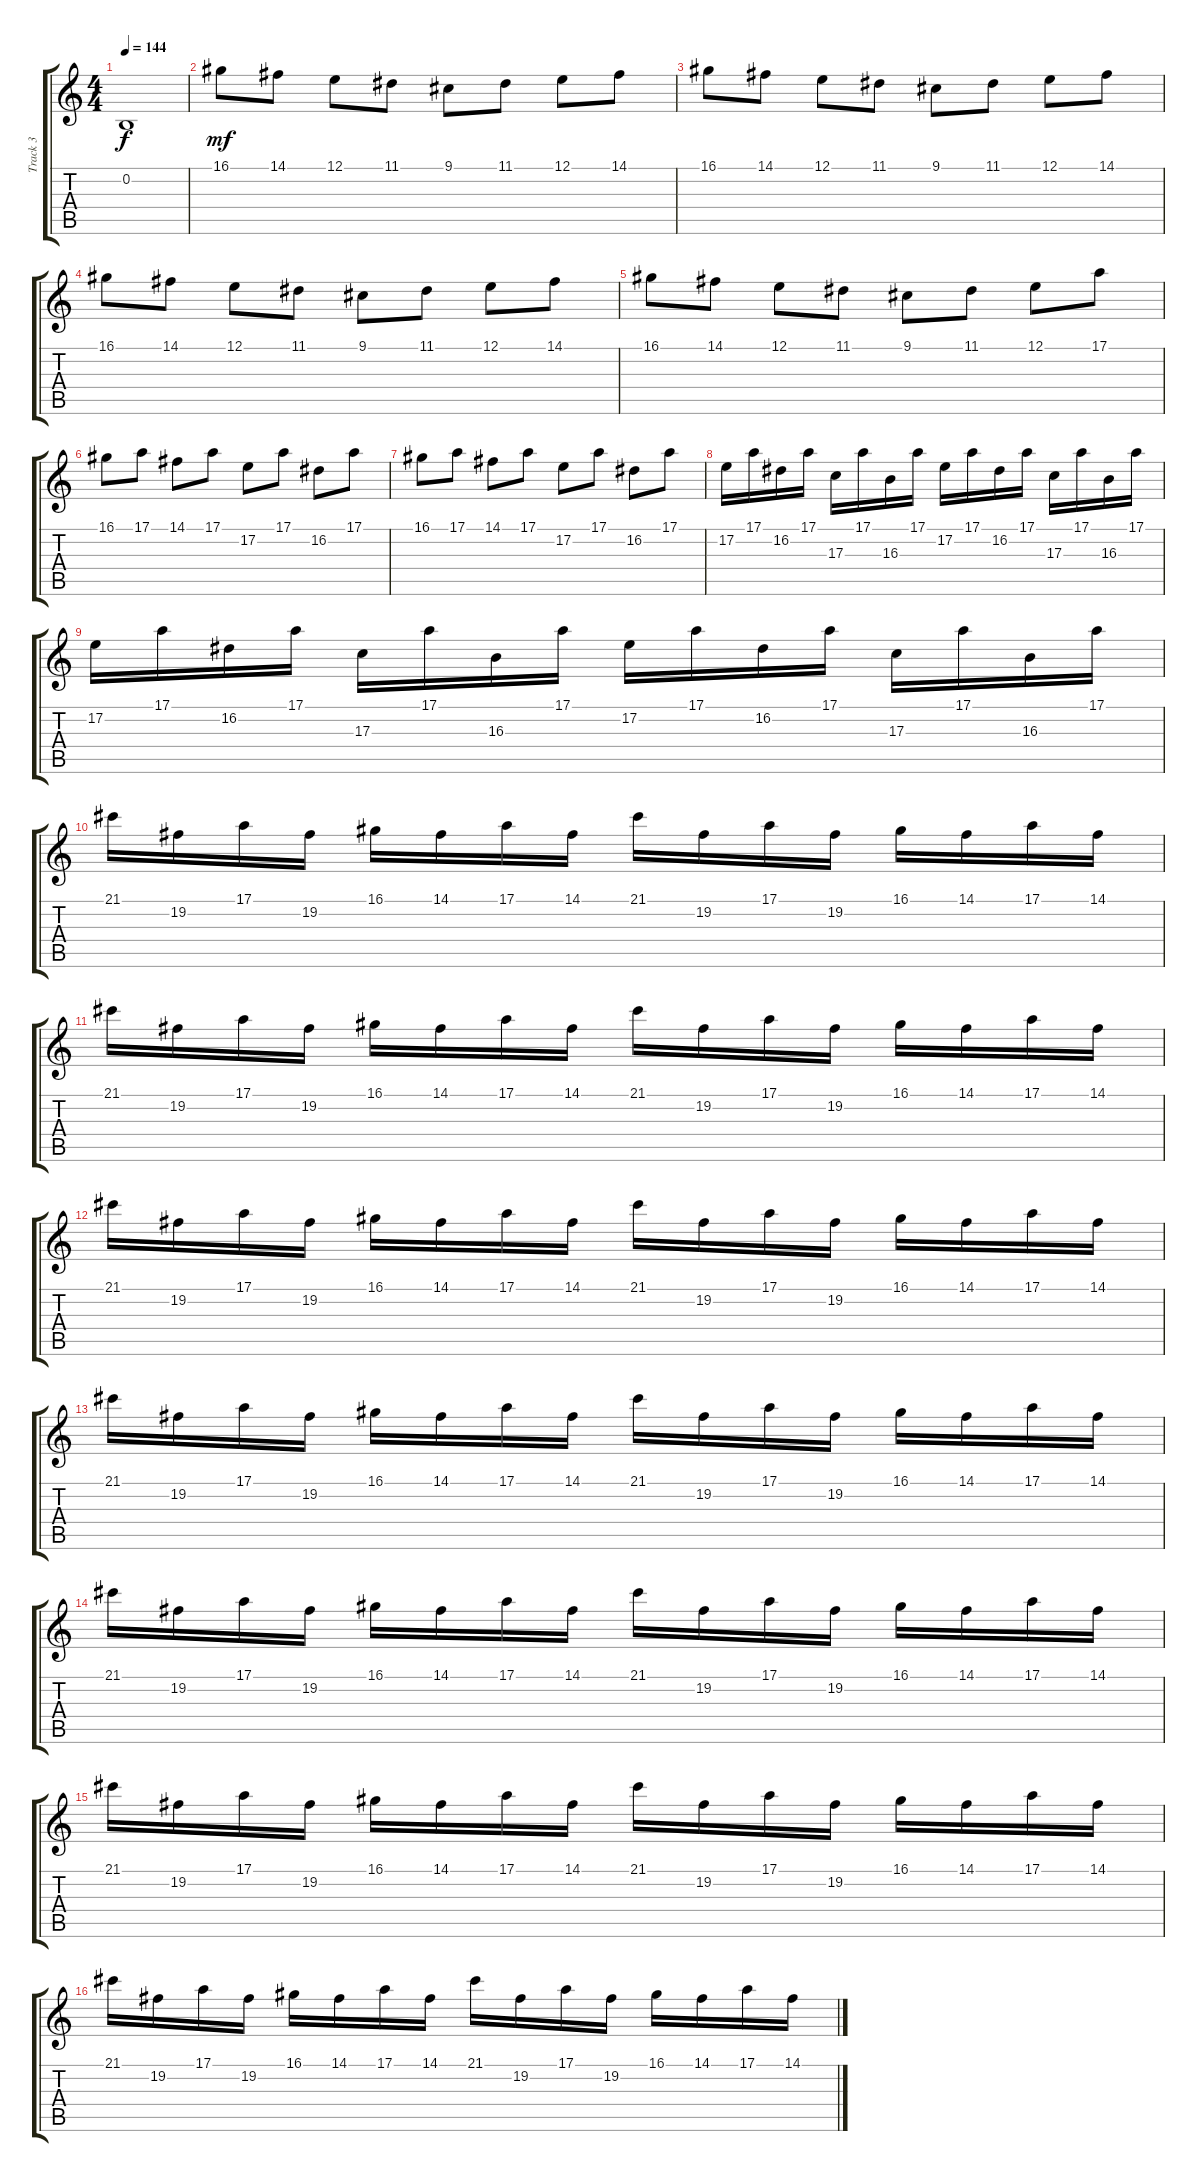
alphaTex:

\track ("Track 3" "Track 3") {instrument stringensemble1}
\staff {score tabs}
\tuning (E4 B3 G3 D3 A2 E2) {hide}
\ts (4 4)
\tempo 144
\clef g2
\ks c
0.2{t}.1{dy f} |
16.1.8{dy mf} 14.1.8 12.1.8 11.1.8 9.1.8 11.1.8 12.1.8 14.1.8 |
16.1.8 14.1.8 12.1.8 11.1.8 9.1.8 11.1.8 12.1.8 14.1.8 |
16.1.8 14.1.8 12.1.8 11.1.8 9.1.8 11.1.8 12.1.8 14.1.8 |
16.1.8 14.1.8 12.1.8 11.1.8 9.1.8 11.1.8 12.1.8 17.1.8 |
16.1.8 17.1.8 14.1.8 17.1.8 17.2.8 17.1.8 16.2.8 17.1.8 |
16.1.8 17.1.8 14.1.8 17.1.8 17.2.8 17.1.8 16.2.8 17.1.8 |
17.2.16 17.1.16 16.2.16 17.1.16 17.3.16 17.1.16 16.3.16 17.1.16 17.2.16 17.1.16 16.2.16 17.1.16 17.3.16 17.1.16 16.3.16 17.1.16 |
17.2.16 17.1.16 16.2.16 17.1.16 17.3.16 17.1.16 16.3.16 17.1.16 17.2.16 17.1.16 16.2.16 17.1.16 17.3.16 17.1.16 16.3.16 17.1.16 |
21.1.16 19.2.16 17.1.16 19.2.16 16.1.16 14.1.16 17.1.16 14.1.16 21.1.16 19.2.16 17.1.16 19.2.16 16.1.16 14.1.16 17.1.16 14.1.16 |
21.1.16 19.2.16 17.1.16 19.2.16 16.1.16 14.1.16 17.1.16 14.1.16 21.1.16 19.2.16 17.1.16 19.2.16 16.1.16 14.1.16 17.1.16 14.1.16 |
21.1.16 19.2.16 17.1.16 19.2.16 16.1.16 14.1.16 17.1.16 14.1.16 21.1.16 19.2.16 17.1.16 19.2.16 16.1.16 14.1.16 17.1.16 14.1.16 |
21.1.16 19.2.16 17.1.16 19.2.16 16.1.16 14.1.16 17.1.16 14.1.16 21.1.16 19.2.16 17.1.16 19.2.16 16.1.16 14.1.16 17.1.16 14.1.16 |
21.1.16 19.2.16 17.1.16 19.2.16 16.1.16 14.1.16 17.1.16 14.1.16 21.1.16 19.2.16 17.1.16 19.2.16 16.1.16 14.1.16 17.1.16 14.1.16 |
21.1.16 19.2.16 17.1.16 19.2.16 16.1.16 14.1.16 17.1.16 14.1.16 21.1.16 19.2.16 17.1.16 19.2.16 16.1.16 14.1.16 17.1.16 14.1.16 |
21.1.16 19.2.16 17.1.16 19.2.16 16.1.16 14.1.16 17.1.16 14.1.16 21.1.16 19.2.16 17.1.16 19.2.16 16.1.16 14.1.16 17.1.16 14.1.16
